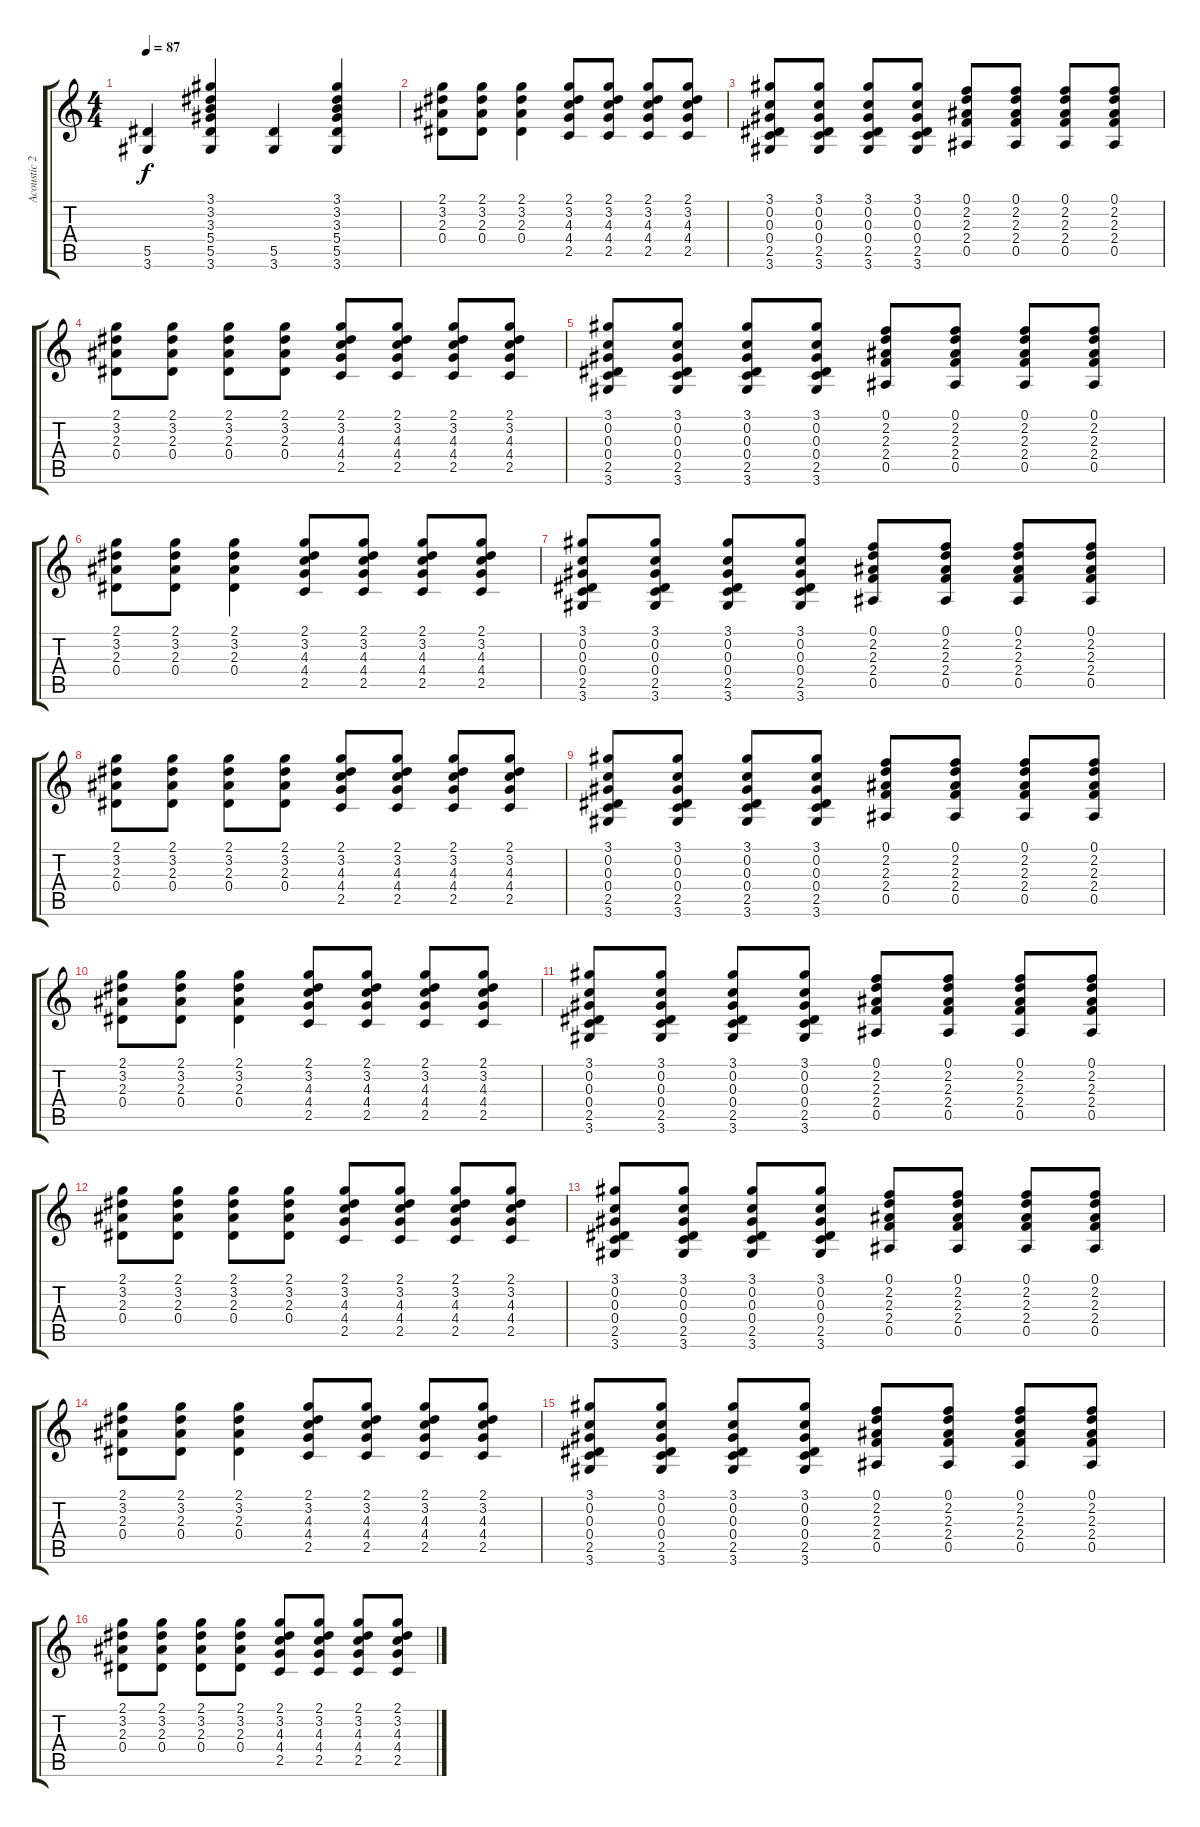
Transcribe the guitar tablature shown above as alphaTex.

\track ("Acoustic 2" "Acoustic 2") {instrument acousticguitarsteel}
\staff {score tabs}
\tuning (F4 C4 Ab3 Eb3 Bb2 F2) {hide}
\ts (4 4)
\tempo 87
\clef g2
\ks c
(5.5 3.6).4{dy f} (3.1 3.2 3.3 5.4 5.5 3.6).4 (5.5 3.6).4 (3.1 3.2 3.3 5.4 5.5 3.6).4 |
(2.1 3.2 2.3 0.4).8 (2.1 3.2 2.3 0.4).8 (2.1 3.2 2.3 0.4).4 (2.1 3.2 4.3 4.4 2.5).8 (2.1 3.2 4.3 4.4 2.5).8 (2.1 3.2 4.3 4.4 2.5).8 (2.1 3.2 4.3 4.4 2.5).8 |
(3.1 0.2 0.3 0.4 2.5 3.6).8 (3.1 0.2 0.3 0.4 2.5 3.6).8 (3.1 0.2 0.3 0.4 2.5 3.6).8 (3.1 0.2 0.3 0.4 2.5 3.6).8 (0.1 2.2 2.3 2.4 0.5).8 (0.1 2.2 2.3 2.4 0.5).8 (0.1 2.2 2.3 2.4 0.5).8 (0.1 2.2 2.3 2.4 0.5).8 |
(2.1 3.2 2.3 0.4).8 (2.1 3.2 2.3 0.4).8 (2.1 3.2 2.3 0.4).8 (2.1 3.2 2.3 0.4).8 (2.1 3.2 4.3 4.4 2.5).8 (2.1 3.2 4.3 4.4 2.5).8 (2.1 3.2 4.3 4.4 2.5).8 (2.1 3.2 4.3 4.4 2.5).8 |
(3.1 0.2 0.3 0.4 2.5 3.6).8 (3.1 0.2 0.3 0.4 2.5 3.6).8 (3.1 0.2 0.3 0.4 2.5 3.6).8 (3.1 0.2 0.3 0.4 2.5 3.6).8 (0.1 2.2 2.3 2.4 0.5).8 (0.1 2.2 2.3 2.4 0.5).8 (0.1 2.2 2.3 2.4 0.5).8 (0.1 2.2 2.3 2.4 0.5).8 |
(2.1 3.2 2.3 0.4).8 (2.1 3.2 2.3 0.4).8 (2.1 3.2 2.3 0.4).4 (2.1 3.2 4.3 4.4 2.5).8 (2.1 3.2 4.3 4.4 2.5).8 (2.1 3.2 4.3 4.4 2.5).8 (2.1 3.2 4.3 4.4 2.5).8 |
(3.1 0.2 0.3 0.4 2.5 3.6).8 (3.1 0.2 0.3 0.4 2.5 3.6).8 (3.1 0.2 0.3 0.4 2.5 3.6).8 (3.1 0.2 0.3 0.4 2.5 3.6).8 (0.1 2.2 2.3 2.4 0.5).8 (0.1 2.2 2.3 2.4 0.5).8 (0.1 2.2 2.3 2.4 0.5).8 (0.1 2.2 2.3 2.4 0.5).8 |
(2.1 3.2 2.3 0.4).8 (2.1 3.2 2.3 0.4).8 (2.1 3.2 2.3 0.4).8 (2.1 3.2 2.3 0.4).8 (2.1 3.2 4.3 4.4 2.5).8 (2.1 3.2 4.3 4.4 2.5).8 (2.1 3.2 4.3 4.4 2.5).8 (2.1 3.2 4.3 4.4 2.5).8 |
(3.1 0.2 0.3 0.4 2.5 3.6).8 (3.1 0.2 0.3 0.4 2.5 3.6).8 (3.1 0.2 0.3 0.4 2.5 3.6).8 (3.1 0.2 0.3 0.4 2.5 3.6).8 (0.1 2.2 2.3 2.4 0.5).8 (0.1 2.2 2.3 2.4 0.5).8 (0.1 2.2 2.3 2.4 0.5).8 (0.1 2.2 2.3 2.4 0.5).8 |
(2.1 3.2 2.3 0.4).8 (2.1 3.2 2.3 0.4).8 (2.1 3.2 2.3 0.4).4 (2.1 3.2 4.3 4.4 2.5).8 (2.1 3.2 4.3 4.4 2.5).8 (2.1 3.2 4.3 4.4 2.5).8 (2.1 3.2 4.3 4.4 2.5).8 |
(3.1 0.2 0.3 0.4 2.5 3.6).8 (3.1 0.2 0.3 0.4 2.5 3.6).8 (3.1 0.2 0.3 0.4 2.5 3.6).8 (3.1 0.2 0.3 0.4 2.5 3.6).8 (0.1 2.2 2.3 2.4 0.5).8 (0.1 2.2 2.3 2.4 0.5).8 (0.1 2.2 2.3 2.4 0.5).8 (0.1 2.2 2.3 2.4 0.5).8 |
(2.1 3.2 2.3 0.4).8 (2.1 3.2 2.3 0.4).8 (2.1 3.2 2.3 0.4).8 (2.1 3.2 2.3 0.4).8 (2.1 3.2 4.3 4.4 2.5).8 (2.1 3.2 4.3 4.4 2.5).8 (2.1 3.2 4.3 4.4 2.5).8 (2.1 3.2 4.3 4.4 2.5).8 |
(3.1 0.2 0.3 0.4 2.5 3.6).8 (3.1 0.2 0.3 0.4 2.5 3.6).8 (3.1 0.2 0.3 0.4 2.5 3.6).8 (3.1 0.2 0.3 0.4 2.5 3.6).8 (0.1 2.2 2.3 2.4 0.5).8 (0.1 2.2 2.3 2.4 0.5).8 (0.1 2.2 2.3 2.4 0.5).8 (0.1 2.2 2.3 2.4 0.5).8 |
(2.1 3.2 2.3 0.4).8 (2.1 3.2 2.3 0.4).8 (2.1 3.2 2.3 0.4).4 (2.1 3.2 4.3 4.4 2.5).8 (2.1 3.2 4.3 4.4 2.5).8 (2.1 3.2 4.3 4.4 2.5).8 (2.1 3.2 4.3 4.4 2.5).8 |
(3.1 0.2 0.3 0.4 2.5 3.6).8 (3.1 0.2 0.3 0.4 2.5 3.6).8 (3.1 0.2 0.3 0.4 2.5 3.6).8 (3.1 0.2 0.3 0.4 2.5 3.6).8 (0.1 2.2 2.3 2.4 0.5).8 (0.1 2.2 2.3 2.4 0.5).8 (0.1 2.2 2.3 2.4 0.5).8 (0.1 2.2 2.3 2.4 0.5).8 |
(2.1 3.2 2.3 0.4).8 (2.1 3.2 2.3 0.4).8 (2.1 3.2 2.3 0.4).8 (2.1 3.2 2.3 0.4).8 (2.1 3.2 4.3 4.4 2.5).8 (2.1 3.2 4.3 4.4 2.5).8 (2.1 3.2 4.3 4.4 2.5).8 (2.1 3.2 4.3 4.4 2.5).8
